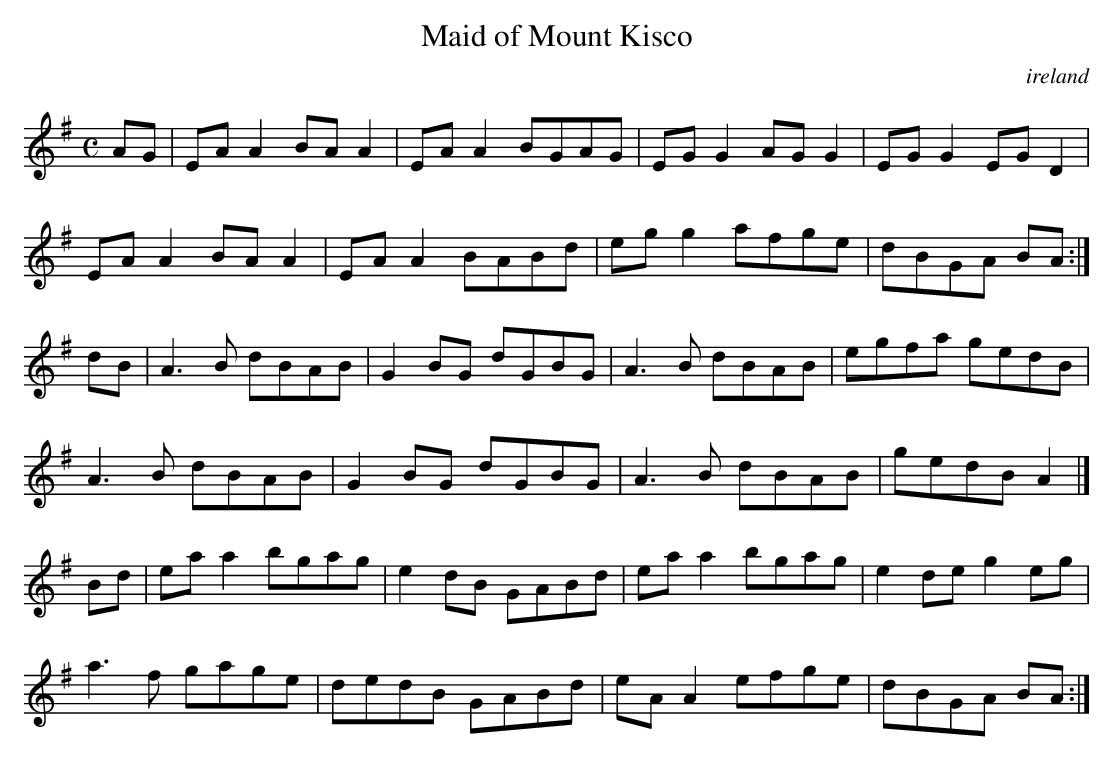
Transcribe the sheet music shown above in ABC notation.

X:1
T:Maid of Mount Kisco
O:ireland
M:C
L:1/8
K:A Dorian
AG|EAA2 BAA2|EAA2 BGAG|EGG2 AGG2|EGG2 EGD2|!
EAA2 BAA2|EAA2 BABd|egg2 afge|dBGA BA:|!
dB|A3B dBAB|G2BG dGBG|A3B dBAB|egfa gedB|!
A3B dBAB|G2BG dGBG|A3B dBAB|gedB A2|]!
Bd|eaa2 bgag|e2dB GABd|eaa2 bgag|e2de g2eg|!
a3f gage|dedB GABd|eAA2 efge|dBGA BA:|!
